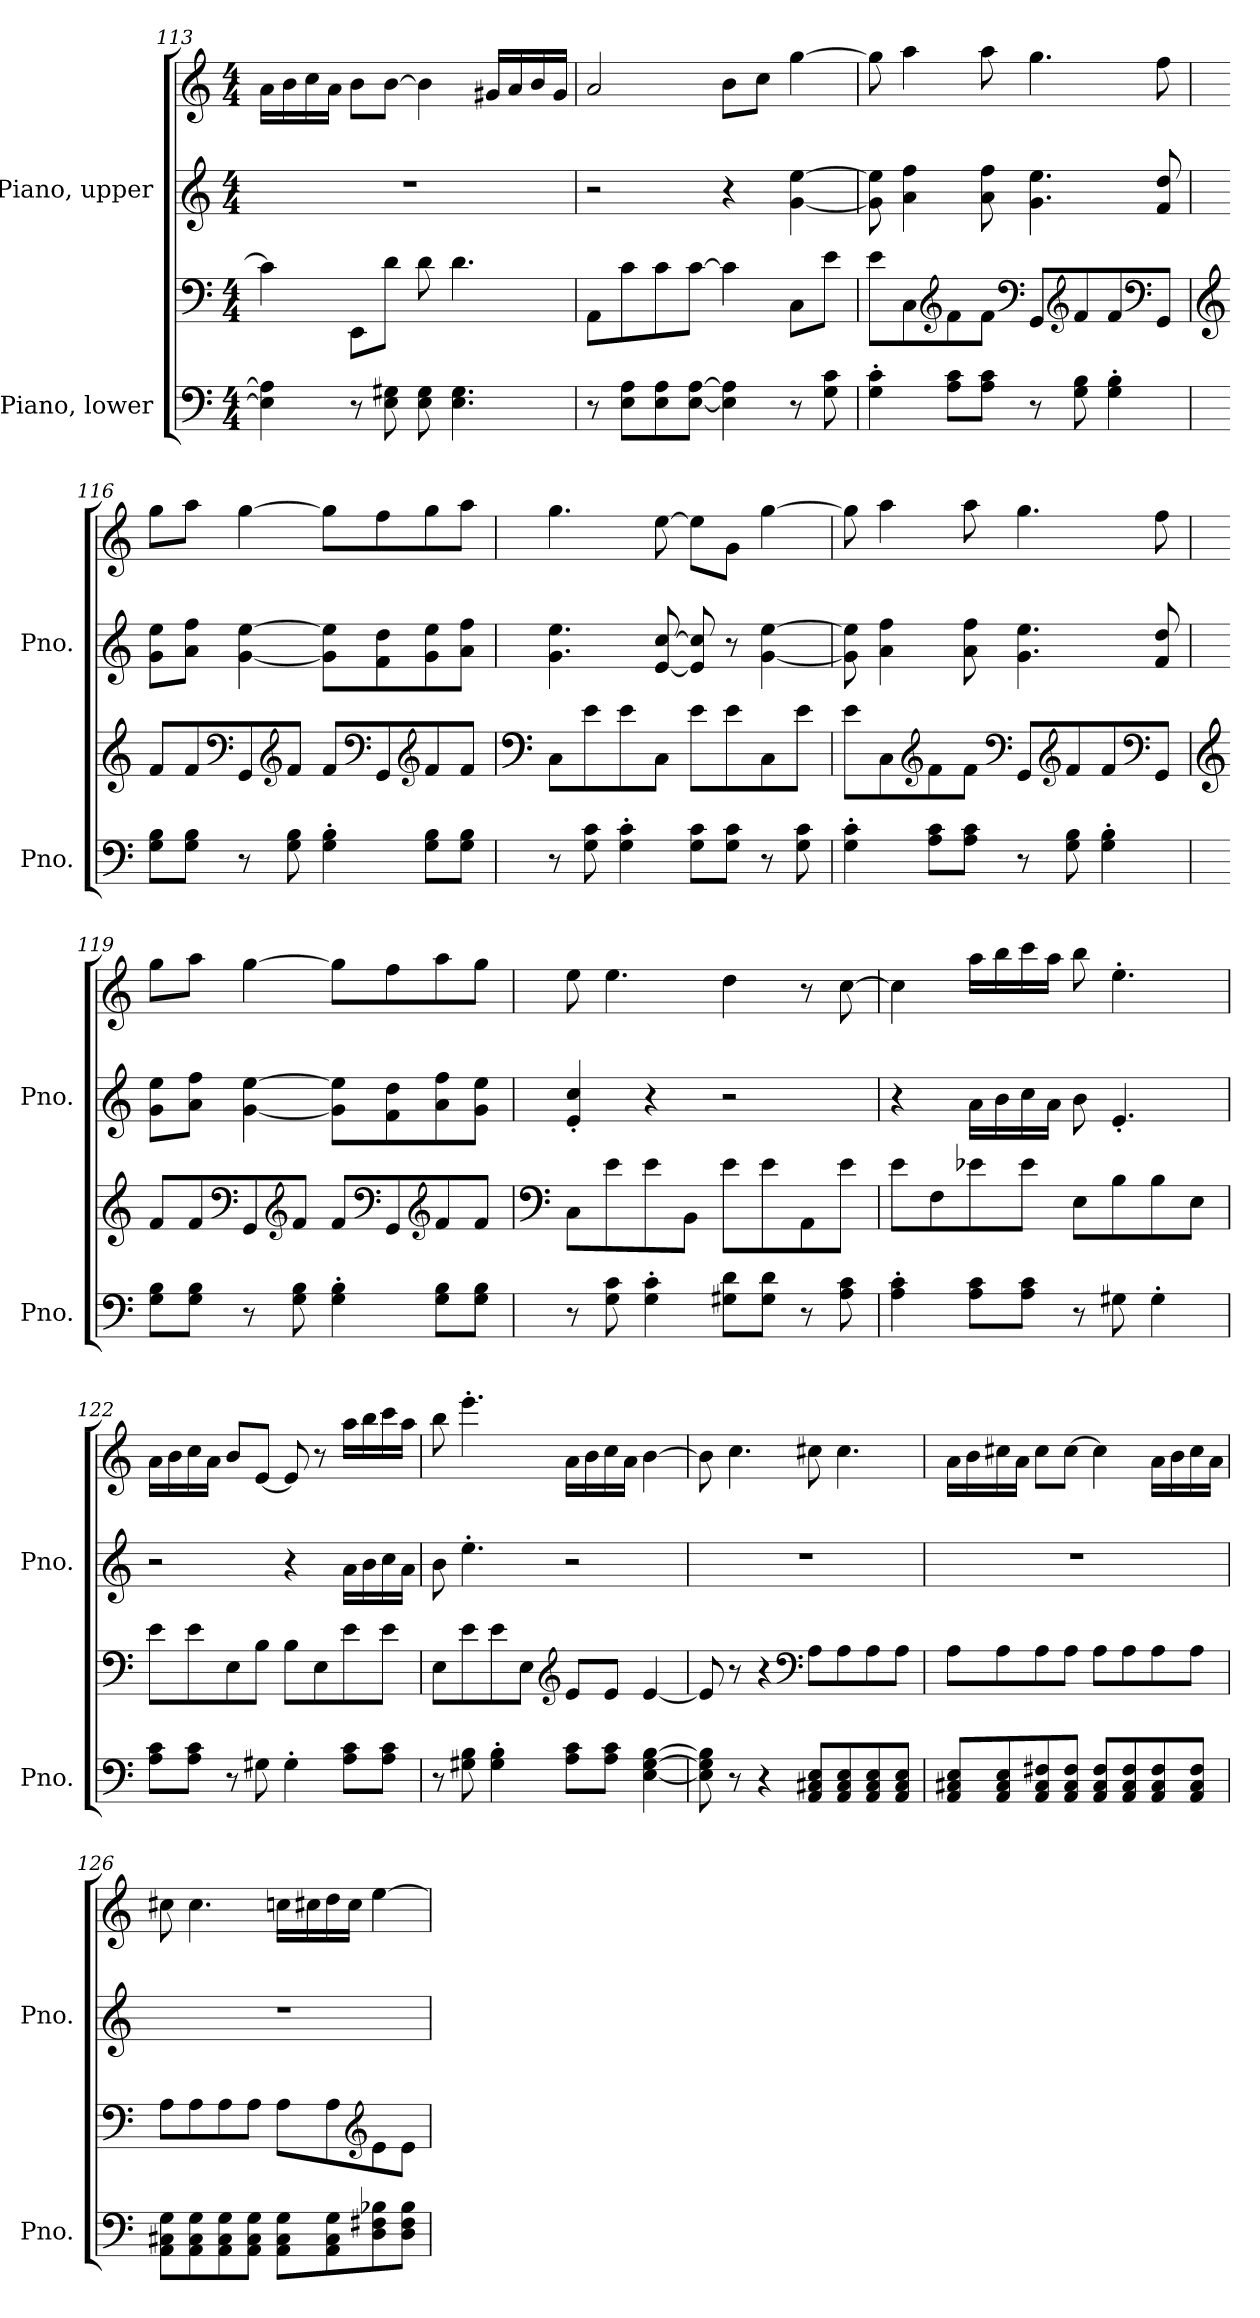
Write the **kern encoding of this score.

**kern	**kern	**kern	**kern
*part2	*part2	*part1	*part1
*staff4	*staff3	*staff2	*staff1
*I"Piano, lower	*	*I"Piano, upper	*
*I'Pno.	*	*I'Pno.	*
*clefF4	*clefF4	*clefG2	*clefG2
*k[]	*k[]	*k[]	*k[]
*M4/4	*M4/4	*M4/4	*M4/4
=113	=113	=113	=113
4E\] 4A\]	4c\]	1r	16a\LL
.	.	.	16b\
.	.	.	16cc\
.	.	.	16a\JJ
8r	8EE\L	.	8b\L
8E\ 8G#X\	8d\J	.	[8b\J
8E\ 8G#\	8d\	.	4b\]
4.E\ 4.G#\	4.d\	.	.
.	.	.	16g#X/LL
.	.	.	16a/
.	.	.	16b/
.	.	.	16g#/JJ
=114	=114	=114	=114
8r	8AA\L	2r	2a/
8E\ 8A\L	8c\	.	.
8E\ 8A\	8c\	.	.
[8E\ [8A\J	[8c\J	.	.
4E\] 4A\]	4c\]	4r	8b\L
.	.	.	8cc\J
8r	8C\L	[4g\ [4ee\	[4gg\
8G\ 8c\	8e\J	.	.
!!LO:LB:g=z
=115	=115	=115	=115
4G\' 4c\'	8e\L	8g\] 8ee\]	8gg\]
.	8C\	4a\ 4ff\	4aa\
*	*clefG2	*	*
8A\ 8c\L	8f\	.	.
8A\ 8c\J	8f\J	8a\ 8ff\	8aa\
*	*clefF4	*	*
8r	8GG/L	4.g\ 4.ee\	4.gg\
*	*clefG2	*	*
8G\ 8B\	8f/	.	.
4G\' 4B\'	8f/	.	.
*	*clefF4	*	*
.	8GG/J	8f/ 8dd/	8ff\
=116	=116	=116	=116
*	*clefG2	*	*
8G\ 8B\L	8f/L	8g\ 8ee\L	8gg\L
8G\ 8B\J	8f/	8a\ 8ff\J	8aa\J
*	*clefF4	*	*
8r	8GG/	[4g\ [4ee\	[4gg\
*	*clefG2	*	*
8G\ 8B\	8f/J	.	.
4G\' 4B\'	8f/L	8g\] 8ee\]L	8gg\L]
*	*clefF4	*	*
.	8GG/	8f\ 8dd\	8ff\
*	*clefG2	*	*
8G\ 8B\L	8f/	8g\ 8ee\	8gg\
8G\ 8B\J	8f/J	8a\ 8ff\J	8aa\J
!!LO:LB:g=z
=117	=117	=117	=117
*	*clefF4	*	*
8r	8C\L	4.g\ 4.ee\	4.gg\
8G\ 8c\	8e\	.	.
4G\' 4c\'	8e\	.	.
.	8C\J	[8e/ [8cc/	[8ee\
8G\ 8c\L	8e\L	8e/] 8cc/]	8ee\L]
8G\ 8c\J	8e\	8r	8g\J
8r	8C\	[4g\ [4ee\	[4gg\
8G\ 8c\	8e\J	.	.
=118	=118	=118	=118
4G\' 4c\'	8e\L	8g\] 8ee\]	8gg\]
.	8C\	4a\ 4ff\	4aa\
*	*clefG2	*	*
8A\ 8c\L	8f\	.	.
8A\ 8c\J	8f\J	8a\ 8ff\	8aa\
*	*clefF4	*	*
8r	8GG/L	4.g\ 4.ee\	4.gg\
*	*clefG2	*	*
8G\ 8B\	8f/	.	.
4G\' 4B\'	8f/	.	.
*	*clefF4	*	*
.	8GG/J	8f/ 8dd/	8ff\
=119	=119	=119	=119
*	*clefG2	*	*
8G\ 8B\L	8f/L	8g\ 8ee\L	8gg\L
8G\ 8B\J	8f/	8a\ 8ff\J	8aa\J
*	*clefF4	*	*
8r	8GG/	[4g\ [4ee\	[4gg\
*	*clefG2	*	*
8G\ 8B\	8f/J	.	.
4G\' 4B\'	8f/L	8g\] 8ee\]L	8gg\L]
*	*clefF4	*	*
.	8GG/	8f\ 8dd\	8ff\
*	*clefG2	*	*
8G\ 8B\L	8f/	8a\ 8ff\	8aa\
8G\ 8B\J	8f/J	8g\ 8ee\J	8gg\J
!!LO:PB:g=z
=120	=120	=120	=120
*	*clefF4	*	*
8r	8C\L	4e/' 4cc/'	8ee\
8G\ 8c\	8e\	.	4.ee\
4G\' 4c\'	8e\	4r	.
.	8BB\J	.	.
8G#X\ 8d\L	8e\L	2r	4dd\
8G#\ 8d\J	8e\	.	.
8r	8AA\	.	8r
8A\ 8c\	8e\J	.	[8cc\
=121	=121	=121	=121
4A\' 4c\'	8e\L	4r	4cc\]
.	8F\	.	.
8A\ 8c\L	8e-X\	16a\LL	16aa\LL
.	.	16b\	16bb\
8A\ 8c\J	8e-\J	16cc\	16ccc\
.	.	16a\JJ	16aa\JJ
8r	8E\L	8b\	8bb\
8G#X\	8B\	4.e'/	4.ee'\
4G#'\	8B\	.	.
.	8E\J	.	.
=122	=122	=122	=122
8A\ 8c\L	8e\L	2r	16a\LL
.	.	.	16b\
8A\ 8c\J	8e\	.	16cc\
.	.	.	16a\JJ
8r	8E\	.	8b/L
8G#X\	8B\J	.	[8e/J
4G#'\	8B\L	4r	8e/]
.	8E\	.	8r
8A\ 8c\L	8e\	16a\LL	16aa\LL
.	.	16b\	16bb\
8A\ 8c\J	8e\J	16cc\	16ccc\
.	.	16a\JJ	16aa\JJ
!!LO:LB:g=z
=123	=123	=123	=123
8r	8E\L	8b\	8bb\
8G#X\ 8B\	8e\	4.ee'\	4.eee'\
4G#\' 4B\'	8e\	.	.
.	8E\J	.	.
*	*clefG2	*	*
8A\ 8c\L	8e/L	2r	16a\LL
.	.	.	16b\
8A\ 8c\J	8e/J	.	16cc\
.	.	.	16a\JJ
[4E\ [4G#\ [4B\	[4e/	.	[4b\
=124	=124	=124	=124
8E\] 8G#\] 8B\]	8e/]	1r	8b\]
8r	8r	.	4.cc\
4r	4r	.	.
*	*clefF4	*	*
8AA/ 8C#X/ 8E/L	8A\L	.	8cc#X\
8AA/ 8C#/ 8E/	8A\	.	4.cc#\
8AA/ 8C#/ 8E/	8A\	.	.
8AA/ 8C#/ 8E/J	8A\J	.	.
=125	=125	=125	=125
8AA/ 8C#X/ 8E/L	8A\L	1r	16a\LL
.	.	.	16b\
8AA/ 8C#/ 8E/	8A\	.	16cc#X\
.	.	.	16a\JJ
8AA/ 8C#/ 8F#X/	8A\	.	8cc#\L
8AA/ 8C#/ 8F#/J	8A\J	.	[8cc#\J
8AA/ 8C#/ 8F#/L	8A\L	.	4cc#\]
8AA/ 8C#/ 8F#/	8A\	.	.
8AA/ 8C#/ 8F#/	8A\	.	16a\LL
.	.	.	16b\
8AA/ 8C#/ 8F#/J	8A\J	.	16cc#\
.	.	.	16a\JJ
!!LO:LB:g=z
=126	=126	=126	=126
8AA\ 8C#X\ 8G\L	8A\L	1r	8cc#X\
8AA\ 8C#\ 8G\	8A\	.	4.cc#\
8AA\ 8C#\ 8G\	8A\	.	.
8AA\ 8C#\ 8G\J	8A\J	.	.
8AA\ 8C#\ 8G\L	8A\L	.	16ccn\LL
.	.	.	16cc#X\
8AA\ 8C#\ 8G\	8A\	.	16dd\
.	.	.	16cc#\JJ
*	*clefG2	*	*
8D\ 8F#X\ 8B-X\	8e\	.	[4ee\
8D\ 8F#\ 8B-\J	8e\J	.	.
=	=	=	=
*-	*-	*-	*-
